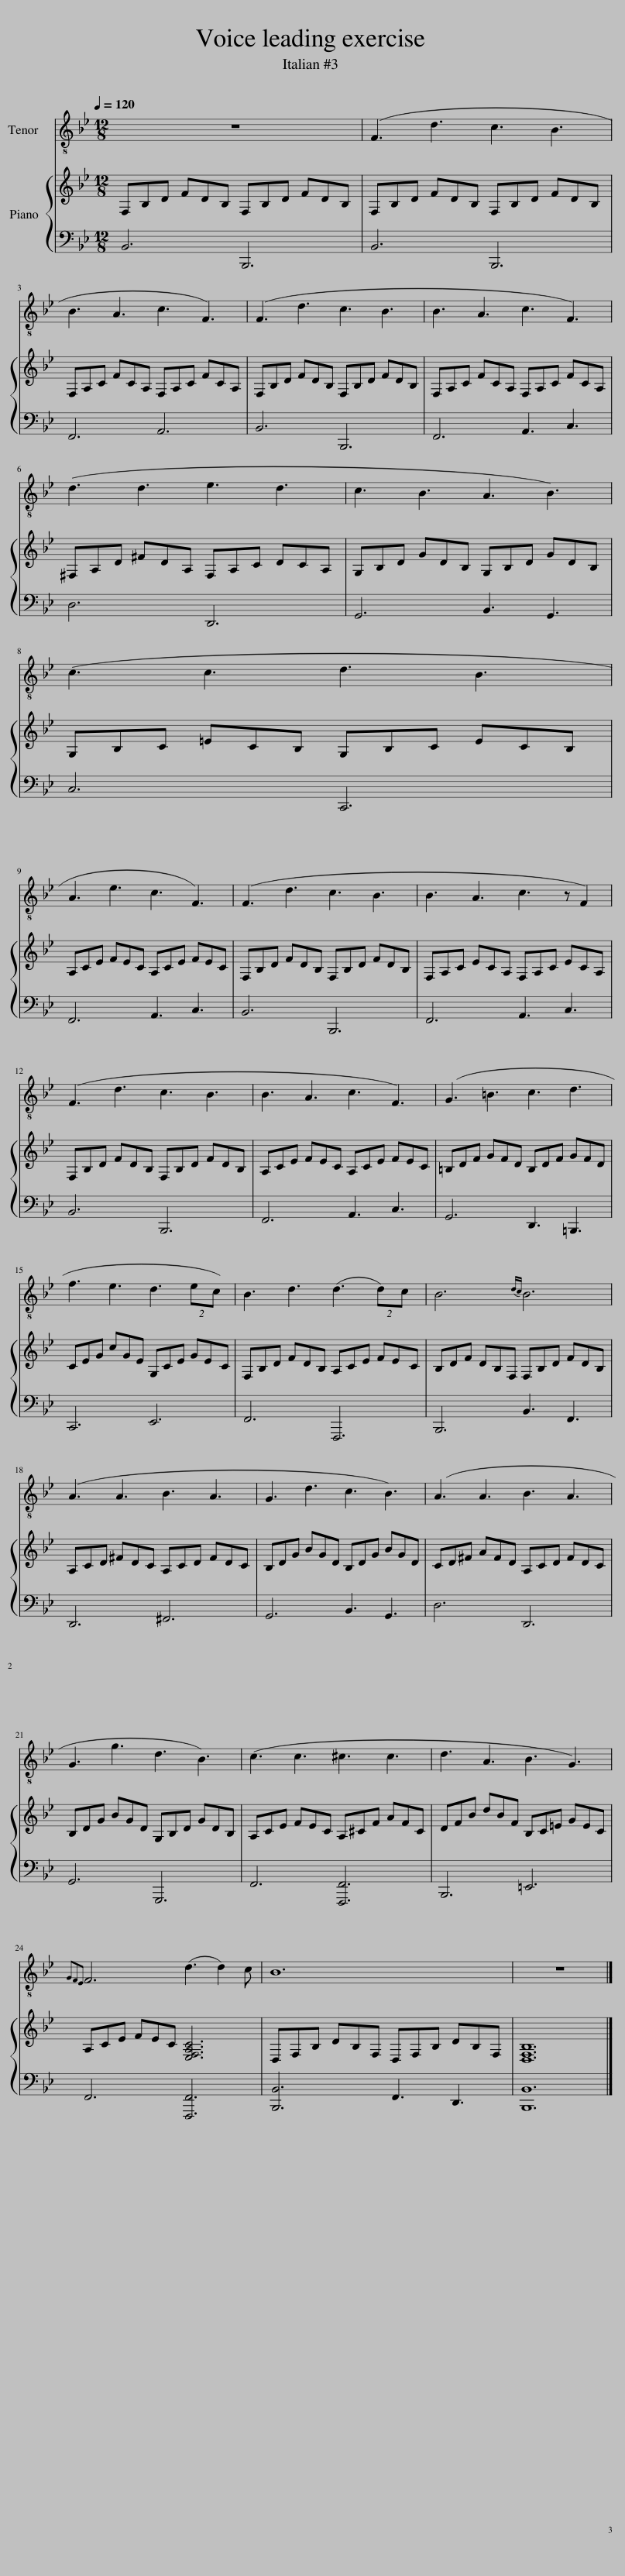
X:1
%%score 1 { 2 | 3 }
L:1/8
Q:1/4=120
M:12/8
I:linebreak $
K:Bb
V:1 treble-8
V:2 treble
V:3 bass
V:1
 z12 | (F3 d3 c3 B3 |$ B3 A3 c3 F3) | (F3 d3 c3 B3 | B3 A3 c3 F3) |$ %5
 (d3 d3 e3 d3 | c3 B3 A3 B3) |$ (c3 c3 d3 B3 |$ A3 e3 c3 F3) | (F3 d3 c3 B3 | %10
 B3 A3 c3 z F2) |$ (F3 d3 c3 B3 | B3 A3 c3 F3) | (G3 =B3 c3 d3 |$ f3 e3 d3 (2:3:2ec) | %15
 B3 d3 (d3 (2:3:2d)c | B6({dc)} B6 |$ (A3 A3 B3 A3 | G3 d3 c3 B3) | (A3 A3 B3 A3 |$ %20
 G3 g3 d3 B3) | (c3 c3 ^c3 c3 | d3 A3 B3 G3) |${GFE} F6 (d3 d2) c | B12 | %25
 z12 |] %26
V:2
 F,B,D FDB, F,B,D FDB, | F,B,D FDB, F,B,D FDB, |$ F,A,C FCA, F,A,C FCA, | F,B,D FDB, F,B,D FDB, | F,A,C FCA, F,A,C FCA, |$ %5
 ^F,A,D ^FDA, F,A,C DCA, | G,B,D GDB, G,B,D GDB, |$ G,B,C =ECB, G,B,C ECB, |$ A,CE FEC A,CE FEC | F,B,D FDB, F,B,D FDB, | %10
 F,A,C ECA, F,A,C ECA, |$ F,B,D FDB, F,B,D FDB, | A,CE FEC A,CE FEC | =B,DF GFD B,DF GFD |$ CEG cGE G,CE GEC | %15
 F,B,D FDB, A,CE FEC | B,DF DB,F, F,B,D FDB, |$ A,CD ^FDC A,CD FDC | B,DG BGD B,DG BGD | CD^F AFD A,CD FDC |$ %20
 B,DG BGD G,B,D GDB, | A,CE FEC A,^CF AFC | DFB dBF B,C=E GEC |$ A,CE FEC [E,F,A,C]6 | D,F,B, DB,F, D,F,B, DB,F, | %25
 [D,F,B,]12 |] %26
V:3
 B,,6 B,,,6 | B,,6 B,,,6 |$ F,,6 A,,6 | B,,6 B,,,6 | F,,6 A,,3 C,3 |$ %5
 D,6 D,,6 | G,,6 B,,3 G,,3 |$ C,6 C,,6 |$ F,,6 A,,3 C,3 | B,,6 B,,,6 | %10
 F,,6 A,,3 C,3 |$ B,,6 B,,,6 | F,,6 A,,3 C,3 | G,,6 D,,3 =B,,,3 |$ C,,6 E,,6 | %15
 F,,6 F,,,6 | B,,,6 B,,3 F,,3 |$ D,,6 ^F,,6 | G,,6 B,,3 G,,3 | D,6 D,,6 |$ %20
 G,,6 G,,,6 | F,,6 [F,,,F,,]6 | B,,,6 =E,,6 |$ F,,6 [F,,,F,,]6 | [B,,,B,,]6 F,,3 D,,3 | %25
 [B,,,B,,]12 |] %26
